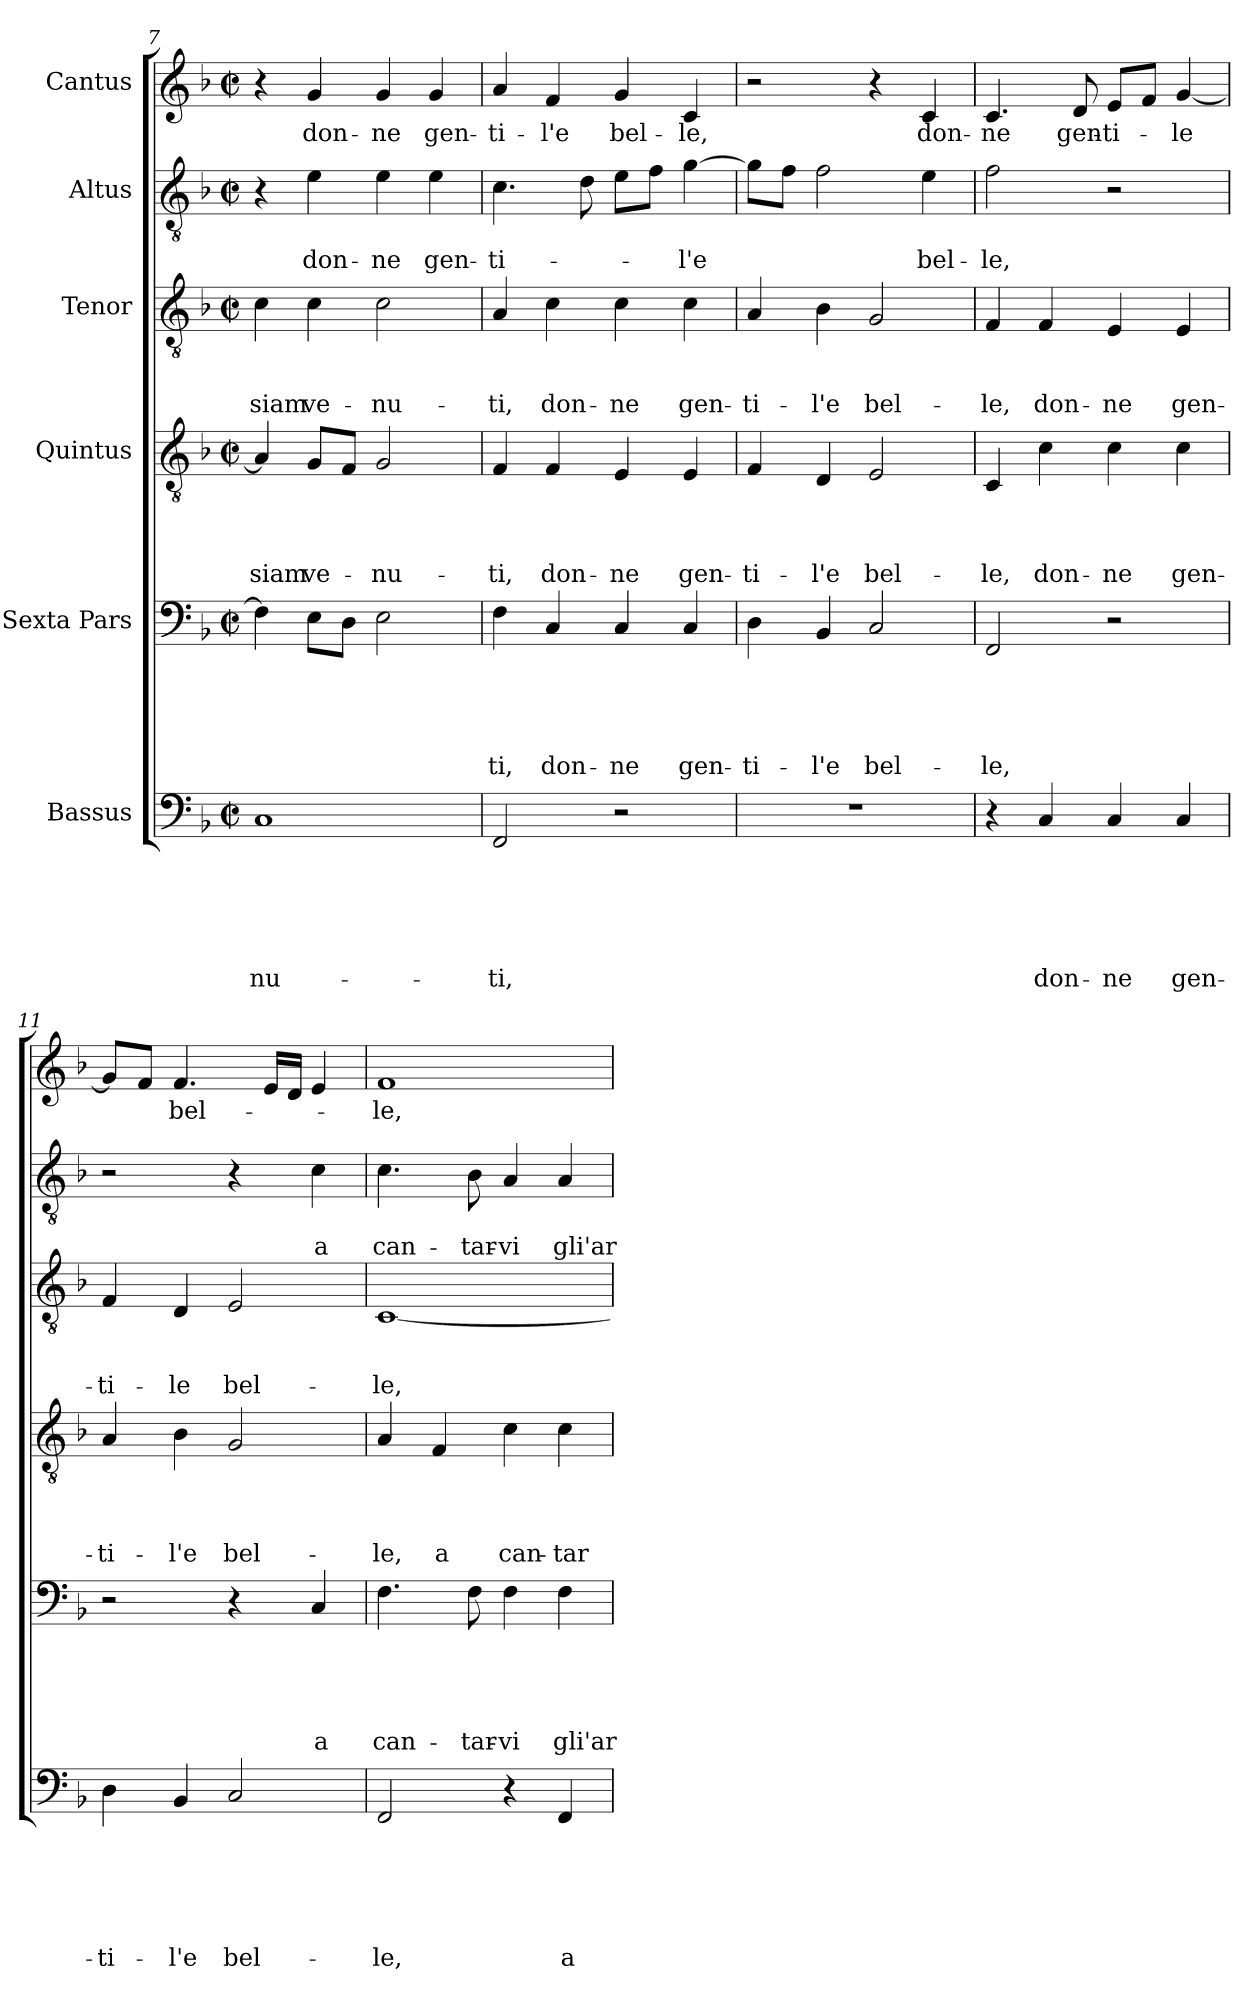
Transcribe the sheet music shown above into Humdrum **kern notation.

**kern	**text	**text	**text	**text	**text	**text	**kern	**text	**text	**text	**text	**text	**kern	**text	**text	**text	**text	**kern	**text	**text	**text	**kern	**text	**text	**kern	**text
*part6	*part6	*part6	*part6	*part6	*part6	*part6	*part5	*part5	*part5	*part5	*part5	*part5	*part4	*part4	*part4	*part4	*part4	*part3	*part3	*part3	*part3	*part2	*part2	*part2	*part1	*part1
*staff6	*staff6	*staff6	*staff6	*staff6	*staff6	*staff6	*staff5	*staff5	*staff5	*staff5	*staff5	*staff5	*staff4	*staff4	*staff4	*staff4	*staff4	*staff3	*staff3	*staff3	*staff3	*staff2	*staff2	*staff2	*staff1	*staff1
*I"Bassus	*	*	*	*	*	*	*I"Sexta Pars	*	*	*	*	*	*I"Quintus	*	*	*	*	*I"Tenor	*	*	*	*I"Altus	*	*	*I"Cantus	*
*clefF4	*	*	*	*	*	*	*clefF4	*	*	*	*	*	*clefGv2	*	*	*	*	*clefGv2	*	*	*	*clefGv2	*	*	*clefG2	*
*k[b-]	*	*	*	*	*	*	*k[b-]	*	*	*	*	*	*k[b-]	*	*	*	*	*k[b-]	*	*	*	*k[b-]	*	*	*k[b-]	*
*F:	*	*	*	*	*	*	*F:	*	*	*	*	*	*F:	*	*	*	*	*F:	*	*	*	*F:	*	*	*F:	*
*M2/2	*	*	*	*	*	*	*M2/2	*	*	*	*	*	*M2/2	*	*	*	*	*M2/2	*	*	*	*M2/2	*	*	*M2/2	*
*met(c|)	*	*	*	*	*	*	*met(c|)	*	*	*	*	*	*met(c|)	*	*	*	*	*met(c|)	*	*	*	*met(c|)	*	*	*met(c|)	*
=7	=7	=7	=7	=7	=7	=7	=7	=7	=7	=7	=7	=7	=7	=7	=7	=7	=7	=7	=7	=7	=7	=7	=7	=7	=7	=7
1C	.	.	.	.	.	-nu-	4F\]	.	.	.	.	.	4A/]	.	.	.	siam	4c\	.	.	siam	4r	.	.	4r	.
.	.	.	.	.	.	.	8E\L	.	.	.	.	.	8G/L	.	.	.	ve-	4c\	.	.	ve-	4e\	.	don-	4g/	don-
.	.	.	.	.	.	.	8D\J	.	.	.	.	.	8F/J	.	.	.	.	.	.	.	.	.	.	.	.	.
.	.	.	.	.	.	.	2E\	.	.	.	.	.	2G/	.	.	.	-nu-	2c\	.	.	-nu-	4e\	.	-ne	4g/	-ne
.	.	.	.	.	.	.	.	.	.	.	.	.	.	.	.	.	.	.	.	.	.	4e\	.	gen-	4g/	gen-
=8	=8	=8	=8	=8	=8	=8	=8	=8	=8	=8	=8	=8	=8	=8	=8	=8	=8	=8	=8	=8	=8	=8	=8	=8	=8	=8
2FF/	.	.	.	.	.	-ti,	4F\	.	.	.	.	-ti,	4F/	.	.	.	-ti,	4A/	.	.	-ti,	4.c\	.	-ti-	4a/	-ti-
.	.	.	.	.	.	.	4C/	.	.	.	.	don-	4F/	.	.	.	don-	4c\	.	.	don-	.	.	.	4f/	-l'e
.	.	.	.	.	.	.	.	.	.	.	.	.	.	.	.	.	.	.	.	.	.	8d\	.	.	.	.
2r	.	.	.	.	.	.	4C/	.	.	.	.	-ne	4E/	.	.	.	-ne	4c\	.	.	-ne	8e\L	.	.	4g/	bel-
.	.	.	.	.	.	.	.	.	.	.	.	.	.	.	.	.	.	.	.	.	.	8f\J	.	.	.	.
.	.	.	.	.	.	.	4C/	.	.	.	.	gen-	4E/	.	.	.	gen-	4c\	.	.	gen-	[4g\	.	-l'e	4c/	-le,
!!LO:LB:g=z
=9	=9	=9	=9	=9	=9	=9	=9	=9	=9	=9	=9	=9	=9	=9	=9	=9	=9	=9	=9	=9	=9	=9	=9	=9	=9	=9
1r	.	.	.	.	.	.	4D\	.	.	.	.	-ti-	4F/	.	.	.	-ti-	4A/	.	.	-ti-	8g\L]	.	.	2r	.
.	.	.	.	.	.	.	.	.	.	.	.	.	.	.	.	.	.	.	.	.	.	8f\J	.	.	.	.
.	.	.	.	.	.	.	4BB-/	.	.	.	.	-l'e	4D/	.	.	.	-l'e	4B-\	.	.	-l'e	2f\	.	.	.	.
.	.	.	.	.	.	.	2C/	.	.	.	.	bel-	2E/	.	.	.	bel-	2G/	.	.	bel-	.	.	.	4r	.
.	.	.	.	.	.	.	.	.	.	.	.	.	.	.	.	.	.	.	.	.	.	4e\	.	bel-	4c/	don-
=10	=10	=10	=10	=10	=10	=10	=10	=10	=10	=10	=10	=10	=10	=10	=10	=10	=10	=10	=10	=10	=10	=10	=10	=10	=10	=10
4r	.	.	.	.	.	.	2FF/	.	.	.	.	-le,	4C/	.	.	.	-le,	4F/	.	.	-le,	2f\	.	-le,	4.c/	-ne
4C/	.	.	.	.	.	don-	.	.	.	.	.	.	4c\	.	.	.	don-	4F/	.	.	don-	.	.	.	.	.
.	.	.	.	.	.	.	.	.	.	.	.	.	.	.	.	.	.	.	.	.	.	.	.	.	8d/	gen-
4C/	.	.	.	.	.	-ne	2r	.	.	.	.	.	4c\	.	.	.	-ne	4E/	.	.	-ne	2r	.	.	8e/L	-ti-
.	.	.	.	.	.	.	.	.	.	.	.	.	.	.	.	.	.	.	.	.	.	.	.	.	8f/J	.
4C/	.	.	.	.	.	gen-	.	.	.	.	.	.	4c\	.	.	.	gen-	4E/	.	.	gen-	.	.	.	[4g/	-le
=11	=11	=11	=11	=11	=11	=11	=11	=11	=11	=11	=11	=11	=11	=11	=11	=11	=11	=11	=11	=11	=11	=11	=11	=11	=11	=11
4D\	.	.	.	.	.	-ti-	2r	.	.	.	.	.	4A/	.	.	.	-ti-	4F/	.	.	-ti-	2r	.	.	8g/L]	.
.	.	.	.	.	.	.	.	.	.	.	.	.	.	.	.	.	.	.	.	.	.	.	.	.	8f/J	.
4BB-/	.	.	.	.	.	-l'e	.	.	.	.	.	.	4B-\	.	.	.	-l'e	4D/	.	.	-le	.	.	.	4.f/	bel-
2C/	.	.	.	.	.	bel-	4r	.	.	.	.	.	2G/	.	.	.	bel-	2E/	.	.	bel-	4r	.	.	.	.
.	.	.	.	.	.	.	.	.	.	.	.	.	.	.	.	.	.	.	.	.	.	.	.	.	16e/LL	.
.	.	.	.	.	.	.	.	.	.	.	.	.	.	.	.	.	.	.	.	.	.	.	.	.	16d/JJ	.
.	.	.	.	.	.	.	4C/	.	.	.	.	a	.	.	.	.	.	.	.	.	.	4c\	.	a	4e/	.
!!LO:PB:g=z
=12	=12	=12	=12	=12	=12	=12	=12	=12	=12	=12	=12	=12	=12	=12	=12	=12	=12	=12	=12	=12	=12	=12	=12	=12	=12	=12
2FF/	.	.	.	.	.	-le,	4.F\	.	.	.	.	can-	4A/	.	.	.	-le,	[1C	.	.	-le,	4.c\	.	can-	1f	-le,
.	.	.	.	.	.	.	.	.	.	.	.	.	4F/	.	.	.	a	.	.	.	.	.	.	.	.	.
.	.	.	.	.	.	.	8F\	.	.	.	.	-tar-	.	.	.	.	.	.	.	.	.	8B-\	.	-tar-	.	.
4r	.	.	.	.	.	.	4F\	.	.	.	.	-vi	4c\	.	.	.	can-	.	.	.	.	4A/	.	-vi	.	.
4FF/	.	.	.	.	.	a	4F\	.	.	.	.	gli'ar-	4c\	.	.	.	-tar-	.	.	.	.	4A/	.	gli'ar-	.	.
=	=	=	=	=	=	=	=	=	=	=	=	=	=	=	=	=	=	=	=	=	=	=	=	=	=	=
*-	*-	*-	*-	*-	*-	*-	*-	*-	*-	*-	*-	*-	*-	*-	*-	*-	*-	*-	*-	*-	*-	*-	*-	*-	*-	*-
